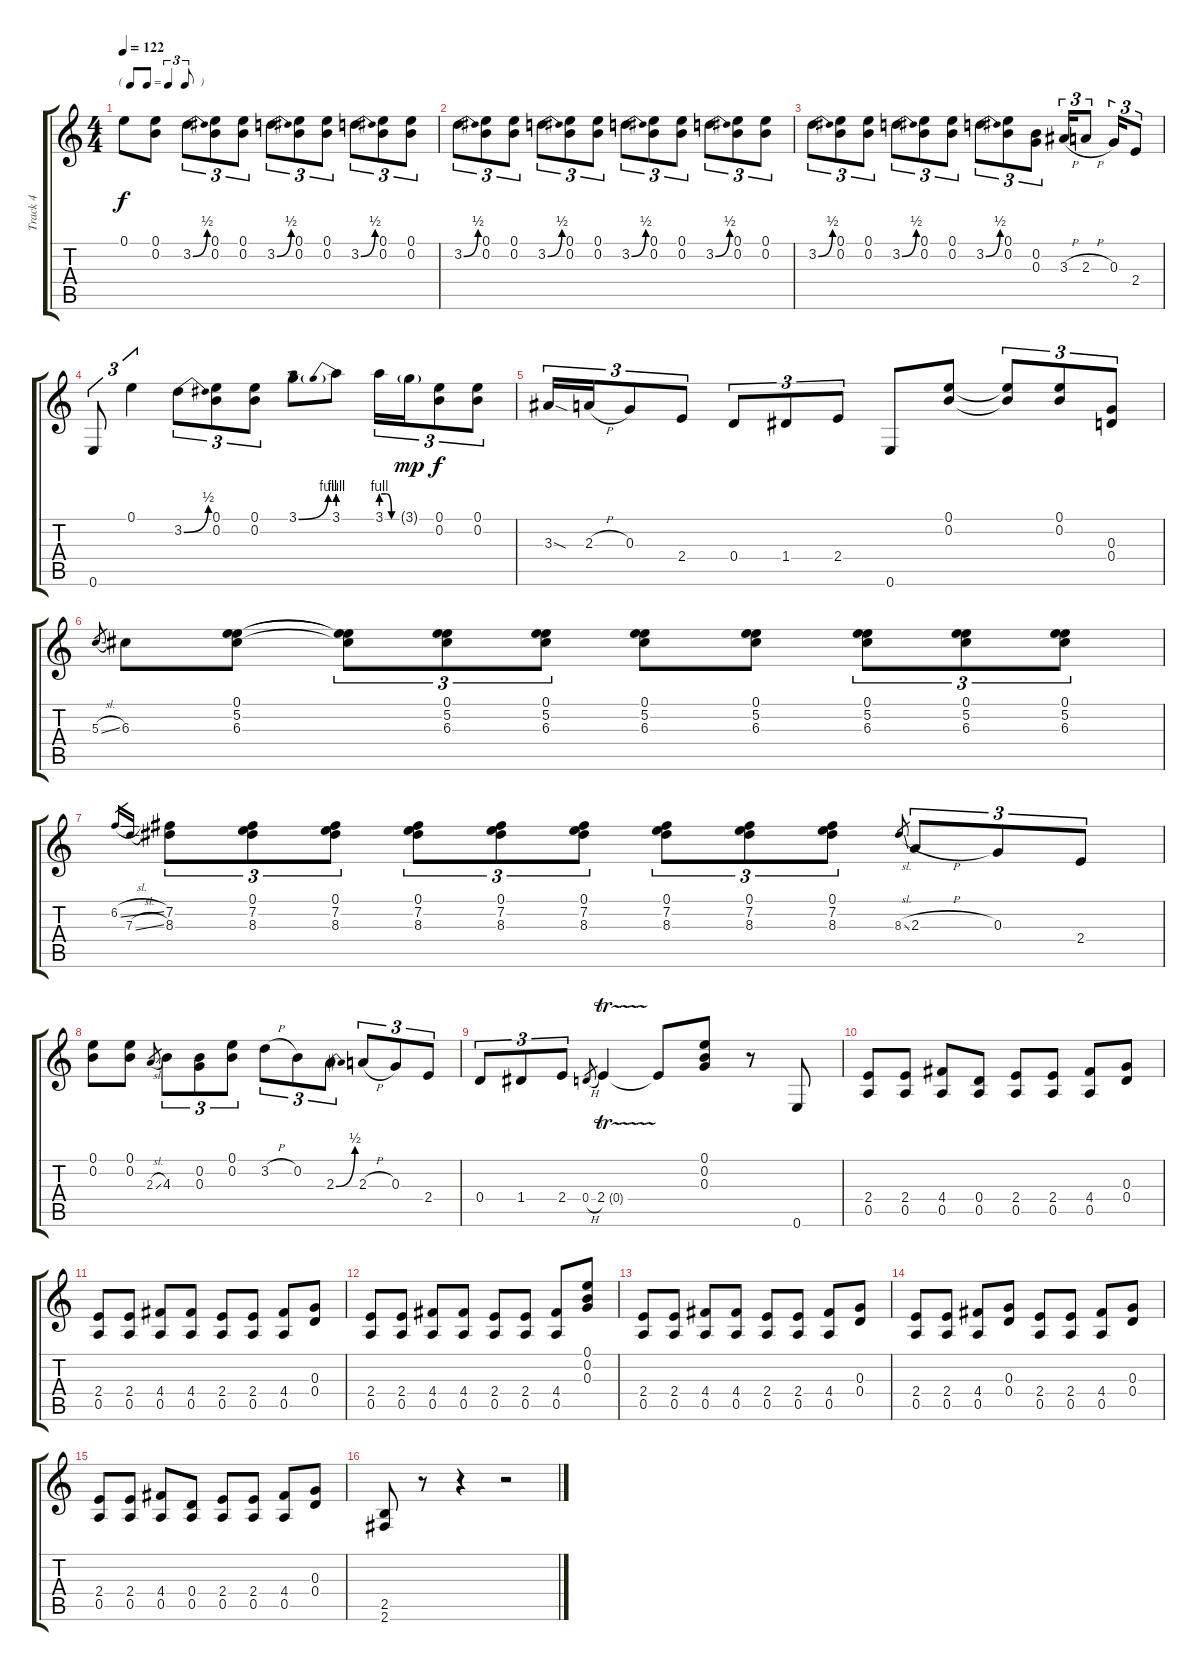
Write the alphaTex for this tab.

\track ("Track 4" "Track 4") {instrument overdrivenguitar}
\staff {score tabs}
\tuning (E4 B3 G3 D3 A2 E2) {hide}
\ts (4 4)
\tf triplet8th
\tempo 122
\clef g2
\ks c
0.1.8{dy f} (0.1 0.2).8 3.2{be (bend 0 0 60 2)}.8{tu (3 2)} (0.1 0.2).8{tu (3 2)} (0.1 0.2).8{tu (3 2)} 3.2{be (bend 0 0 60 2)}.8{tu (3 2)} (0.1 0.2).8{tu (3 2)} (0.1 0.2).8{tu (3 2)} 3.2{be (bend 0 0 60 2)}.8{tu (3 2)} (0.1 0.2).8{tu (3 2)} (0.1 0.2).8{tu (3 2)} |
3.2{be (bend 0 0 60 2)}.8{tu (3 2)} (0.1 0.2).8{tu (3 2)} (0.1 0.2).8{tu (3 2)} 3.2{be (bend 0 0 60 2)}.8{tu (3 2)} (0.1 0.2).8{tu (3 2)} (0.1 0.2).8{tu (3 2)} 3.2{be (bend 0 0 60 2)}.8{tu (3 2)} (0.1 0.2).8{tu (3 2)} (0.1 0.2).8{tu (3 2)} 3.2{be (bend 0 0 60 2)}.8{tu (3 2)} (0.1 0.2).8{tu (3 2)} (0.1 0.2).8{tu (3 2)} |
3.2{be (bend 0 0 60 2)}.8{tu (3 2)} (0.1 0.2).8{tu (3 2)} (0.1 0.2).8{tu (3 2)} 3.2{be (bend 0 0 60 2)}.8{tu (3 2)} (0.1 0.2).8{tu (3 2)} (0.1 0.2).8{tu (3 2)} 3.2{be (bend 0 0 60 2)}.8{tu (3 2)} (0.1 0.2).8{tu (3 2)} (0.2 0.3).8{tu (3 2)} 3.3{h}.16{tu (3 2)} 2.3{h}.8{tu (3 2)} 0.3.16{tu (3 2)} 2.4.8{tu (3 2)} |
0.6.8{tu (3 2)} 0.1.4{tu (3 2)} 3.2{be (bend 0 0 60 2)}.8{tu (3 2)} (0.1 0.2).8{tu (3 2)} (0.1 0.2).8{tu (3 2)} 3.1{be (bend 0 0 60 4)}.8 3.1{be (prebend 0 4 60 4)}.8 3.1{be (custom 0 4 20 4 40 0 60 0)}.16{tu (3 2)} 3.1{g}.16{tu (3 2) dy mp} (0.1 0.2).8{tu (3 2) dy f} (0.1 0.2).8{tu (3 2)} |
3.3{sod}.16{tu (3 2)} 2.3{h}.16{tu (3 2)} 0.3.8{tu (3 2)} 2.4.8{tu (3 2)} 0.4.8{tu (3 2)} 1.4.8{tu (3 2)} 2.4.8{tu (3 2)} 0.6.8 (0.1 0.2).8 (0.1{t} 0.2{t}).8{tu (3 2)} (0.1 0.2).8{tu (3 2)} (0.3 0.4).8{tu (3 2)} |
5.3{sl}.8{gr} 6.3.8 (0.1 5.2 6.3).8 (0.1{t} 5.2{t} 6.3{t}).8{tu (3 2)} (0.1 5.2 6.3).8{tu (3 2)} (0.1 5.2 6.3).8{tu (3 2)} (0.1 5.2 6.3).8 (0.1 5.2 6.3).8 (0.1 5.2 6.3).8{tu (3 2)} (0.1 5.2 6.3).8{tu (3 2)} (0.1 5.2 6.3).8{tu (3 2)} |
6.2{sl}.16{gr} 7.3{sl}.16{gr} (7.2 8.3).8{tu (3 2)} (0.1 7.2 8.3).8{tu (3 2)} (0.1 7.2 8.3).8{tu (3 2)} (0.1 7.2 8.3).8{tu (3 2)} (0.1 7.2 8.3).8{tu (3 2)} (0.1 7.2 8.3).8{tu (3 2)} (0.1 7.2 8.3).8{tu (3 2)} (0.1 7.2 8.3).8{tu (3 2)} (0.1 7.2 8.3).8{tu (3 2)} 8.3{sl}.8{gr} 2.3{h}.8{tu (3 2)} 0.3.8{tu (3 2)} 2.4.8{tu (3 2)} |
(0.1 0.2).8 (0.1 0.2).8 2.3{sl}.8{gr} 4.3.8{tu (3 2)} (0.2 0.3).8{tu (3 2)} (0.1 0.2).8{tu (3 2)} 3.2{h}.8{tu (3 2)} 0.2.8{tu (3 2)} 2.3{be (bend 0 0 60 2)}.8{tu (3 2)} 2.3{h}.8{tu (3 2)} 0.3.8{tu (3 2)} 2.4.8{tu (3 2)} |
0.4.8{tu (3 2)} 1.4.8{tu (3 2)} 2.4.8{tu (3 2)} 0.4{h}.8{gr} 2.4{tr (0 32)}.4 2.4{t}.8 (0.1 0.2 0.3).8 r.8 0.6.8 |
(2.4 0.5).8 (2.4 0.5).8 (4.4 0.5).8 (0.4 0.5).8 (2.4 0.5).8 (2.4 0.5).8 (4.4 0.5).8 (0.3 0.4).8 |
(2.4 0.5).8 (2.4 0.5).8 (4.4 0.5).8 (4.4 0.5).8 (2.4 0.5).8 (2.4 0.5).8 (4.4 0.5).8 (0.3 0.4).8 |
(2.4 0.5).8 (2.4 0.5).8 (4.4 0.5).8 (4.4 0.5).8 (2.4 0.5).8 (2.4 0.5).8 (4.4 0.5).8 (0.1 0.2 0.3).8 |
(2.4 0.5).8 (2.4 0.5).8 (4.4 0.5).8 (4.4 0.5).8 (2.4 0.5).8 (2.4 0.5).8 (4.4 0.5).8 (0.3 0.4).8 |
(2.4 0.5).8 (2.4 0.5).8 (4.4 0.5).8 (0.3 0.4).8 (2.4 0.5).8 (2.4 0.5).8 (4.4 0.5).8 (0.3 0.4).8 |
(2.4 0.5).8 (2.4 0.5).8 (4.4 0.5).8 (0.4 0.5).8 (2.4 0.5).8 (2.4 0.5).8 (4.4 0.5).8 (0.3 0.4).8 |
(2.5 2.6).8 r.8 r.4 r.2
